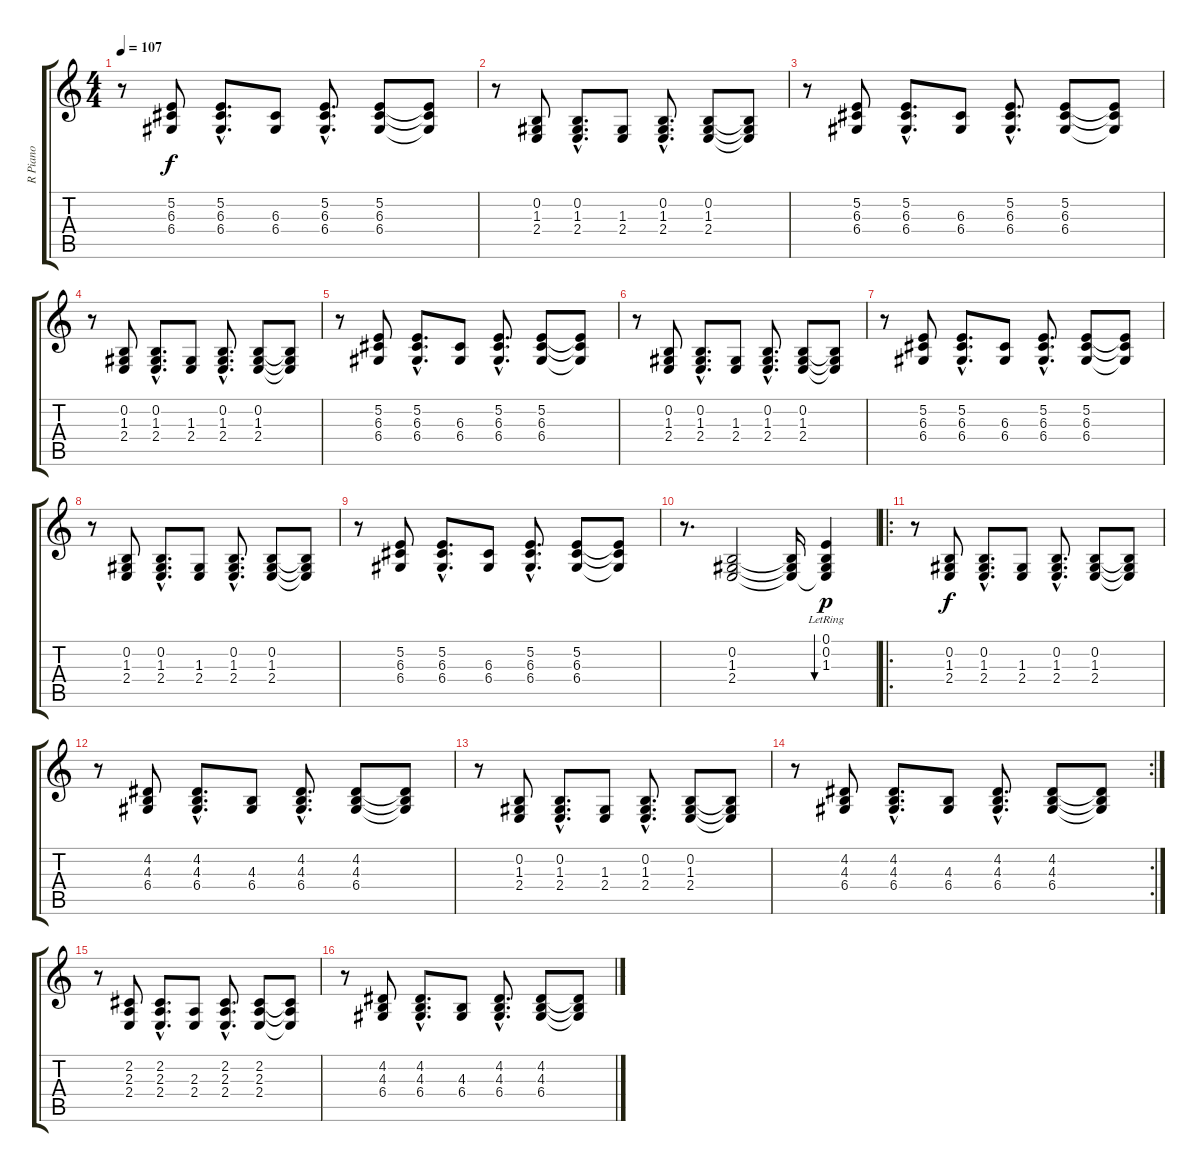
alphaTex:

\track ("R Piano" "R Piano") {instrument brightacousticpiano}
\staff {score tabs}
\tuning (E4 B3 G3 D3 A2 E2) {hide}
\ts (4 4)
\tempo 107
\clef g2
\ks c
r.8{dy f} (5.2 6.3 6.4).8 (5.2{hac} 6.3{hac} 6.4{hac}).8{d} (6.3 6.4).8 (5.2{hac} 6.3{hac} 6.4{hac}).8{d} (5.2 6.3 6.4).8 (5.2{t} 6.3{t} 6.4{t}).8 |
r.8 (0.2 1.3 2.4).8 (0.2{hac} 1.3{hac} 2.4{hac}).8{d} (1.3 2.4).8 (0.2{hac} 1.3{hac} 2.4{hac}).8{d} (0.2 1.3 2.4).8 (0.2{t} 1.3{t} 2.4{t}).8 |
r.8 (5.2 6.3 6.4).8 (5.2{hac} 6.3{hac} 6.4{hac}).8{d} (6.3 6.4).8 (5.2{hac} 6.3{hac} 6.4{hac}).8{d} (5.2 6.3 6.4).8 (5.2{t} 6.3{t} 6.4{t}).8 |
r.8 (0.2 1.3 2.4).8 (0.2{hac} 1.3{hac} 2.4{hac}).8{d} (1.3 2.4).8 (0.2{hac} 1.3{hac} 2.4{hac}).8{d} (0.2 1.3 2.4).8 (0.2{t} 1.3{t} 2.4{t}).8 |
r.8 (5.2 6.3 6.4).8 (5.2{hac} 6.3{hac} 6.4{hac}).8{d} (6.3 6.4).8 (5.2{hac} 6.3{hac} 6.4{hac}).8{d} (5.2 6.3 6.4).8 (5.2{t} 6.3{t} 6.4{t}).8 |
r.8 (0.2 1.3 2.4).8 (0.2{hac} 1.3{hac} 2.4{hac}).8{d} (1.3 2.4).8 (0.2{hac} 1.3{hac} 2.4{hac}).8{d} (0.2 1.3 2.4).8 (0.2{t} 1.3{t} 2.4{t}).8 |
r.8 (5.2 6.3 6.4).8 (5.2{hac} 6.3{hac} 6.4{hac}).8{d} (6.3 6.4).8 (5.2{hac} 6.3{hac} 6.4{hac}).8{d} (5.2 6.3 6.4).8 (5.2{t} 6.3{t} 6.4{t}).8 |
r.8 (0.2 1.3 2.4).8 (0.2{hac} 1.3{hac} 2.4{hac}).8{d} (1.3 2.4).8 (0.2{hac} 1.3{hac} 2.4{hac}).8{d} (0.2 1.3 2.4).8 (0.2{t} 1.3{t} 2.4{t}).8 |
r.8 (5.2 6.3 6.4).8 (5.2{hac} 6.3{hac} 6.4{hac}).8{d} (6.3 6.4).8 (5.2{hac} 6.3{hac} 6.4{hac}).8{d} (5.2 6.3 6.4).8 (5.2{t} 6.3{t} 6.4{t}).8 |
r.8{d} (0.2 1.3 2.4).2 (0.2{t} 1.3{t} 2.4{t}).16 (0.1{lr} 0.2 1.3 2.4{t}).4{bu 240 dy p} |
\ro
r.8 (0.2 1.3 2.4).8{dy f} (0.2{hac} 1.3{hac} 2.4{hac}).8{d} (1.3 2.4).8 (0.2{hac} 1.3{hac} 2.4{hac}).8{d} (0.2 1.3 2.4).8 (0.2{t} 1.3{t} 2.4{t}).8 |
r.8 (4.2 4.3 6.4).8 (4.2{hac} 4.3{hac} 6.4{hac}).8{d} (4.3 6.4).8 (4.2{hac} 4.3{hac} 6.4{hac}).8{d} (4.2 4.3 6.4).8 (4.2{t} 4.3{t} 6.4{t}).8 |
r.8 (0.2 1.3 2.4).8 (0.2{hac} 1.3{hac} 2.4{hac}).8{d} (1.3 2.4).8 (0.2{hac} 1.3{hac} 2.4{hac}).8{d} (0.2 1.3 2.4).8 (0.2{t} 1.3{t} 2.4{t}).8 |
\rc 2
r.8 (4.2 4.3 6.4).8 (4.2{hac} 4.3{hac} 6.4{hac}).8{d} (4.3 6.4).8 (4.2{hac} 4.3{hac} 6.4{hac}).8{d} (4.2 4.3 6.4).8 (4.2{t} 4.3{t} 6.4{t}).8 |
r.8 (2.2 2.3 2.4).8 (2.2{hac} 2.3{hac} 2.4{hac}).8{d} (2.3 2.4).8 (2.2{hac} 2.3{hac} 2.4{hac}).8{d} (2.2 2.3 2.4).8 (2.2{t} 2.3{t} 2.4{t}).8 |
r.8 (4.2 4.3 6.4).8 (4.2{hac} 4.3{hac} 6.4{hac}).8{d} (4.3 6.4).8 (4.2{hac} 4.3{hac} 6.4{hac}).8{d} (4.2 4.3 6.4).8 (4.2{t} 4.3{t} 6.4{t}).8
